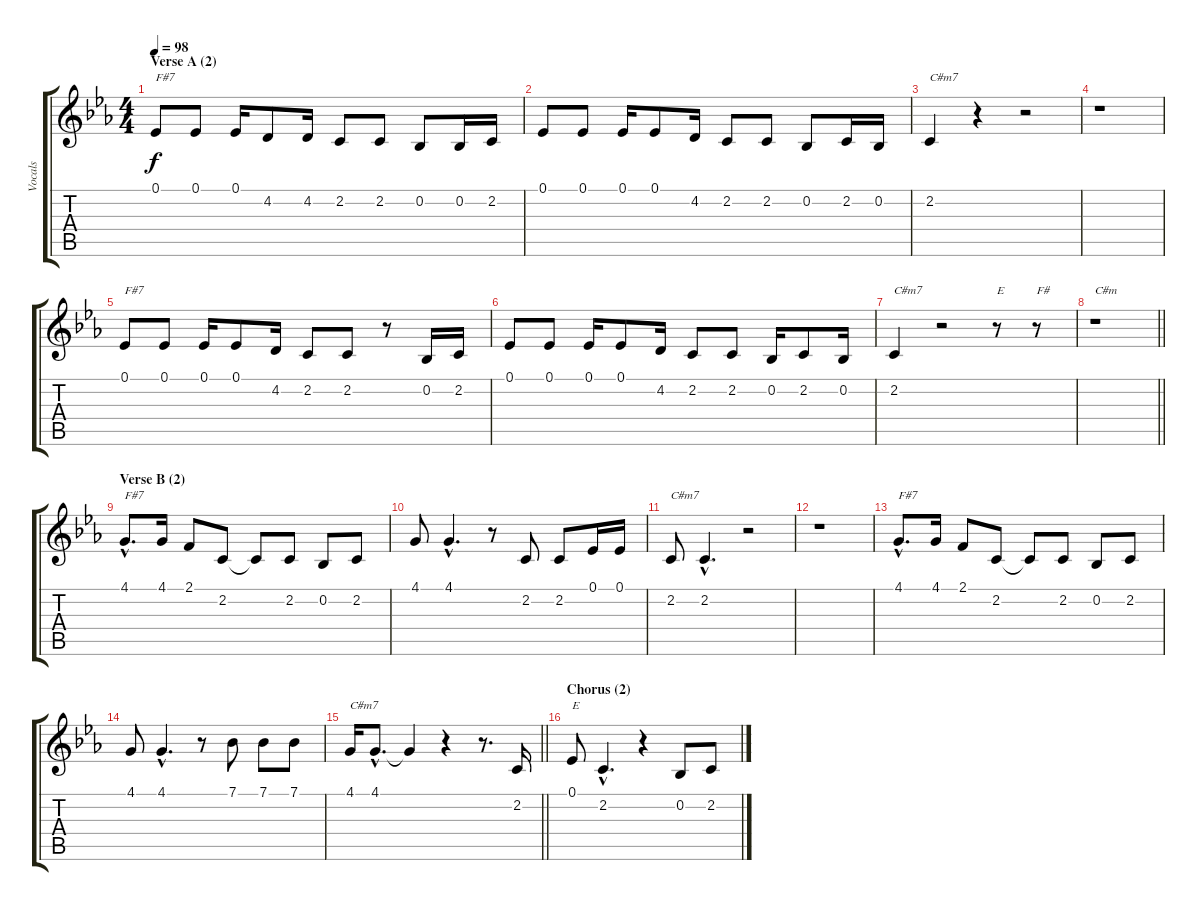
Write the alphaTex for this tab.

\track ("Vocals" "Vocals") {instrument sopranosax}
\staff {score tabs}
\tuning (Eb4 Bb3 Gb3 Db3 Ab2 Eb2) {hide}
\ts (4 4)
\section ("" "Verse A (2)")
\tempo 98
\clef g2
\ks cminor
0.1.8{txt "F#7" dy f} 0.1.8 0.1.16 4.2.8 4.2.16 2.2.8 2.2.8 0.2.8 0.2.16 2.2.16 |
0.1.8 0.1.8 0.1.16 0.1.8 4.2.16 2.2.8 2.2.8 0.2.8 2.2.16 0.2.16 |
2.2.4{txt "C#m7"} r.4 r.2 |
r.1 |
0.1.8{txt "F#7"} 0.1.8 0.1.16 0.1.8 4.2.16 2.2.8 2.2.8 r.8 0.2.16 2.2.16 |
0.1.8 0.1.8 0.1.16 0.1.8 4.2.16 2.2.8 2.2.8 0.2.16 2.2.8 0.2.16 |
2.2.4{txt "C#m7"} r.2 r.8{txt "E"} r.8{txt "F#"} |
\barLineRight lightlight
r.1{txt "C#m"} |
\section ("" "Verse B (2)")
4.1{hac}.8{d txt "F#7"} 4.1.16 2.1.8 2.2.8 2.2{t}.8 2.2.8 0.2.8 2.2.8 |
4.1.8 4.1{hac}.4{d} r.8 2.2.8 2.2.8 0.1.16 0.1.16 |
2.2.8{txt "C#m7"} 2.2{hac}.4{d} r.2 |
r.1 |
4.1{hac}.8{d txt "F#7"} 4.1.16 2.1.8 2.2.8 2.2{t}.8 2.2.8 0.2.8 2.2.8 |
4.1.8 4.1{hac}.4{d} r.8 7.1.8 7.1.8 7.1.8 |
\barLineRight lightlight
4.1.16{txt "C#m7"} 4.1{hac}.8{d} 4.1{t}.4 r.4 r.8{d} 2.2.16 |
\section ("" "Chorus (2)")
0.1.8{txt "E"} 2.2{hac}.4{d} r.4 0.2.8 2.2.8
